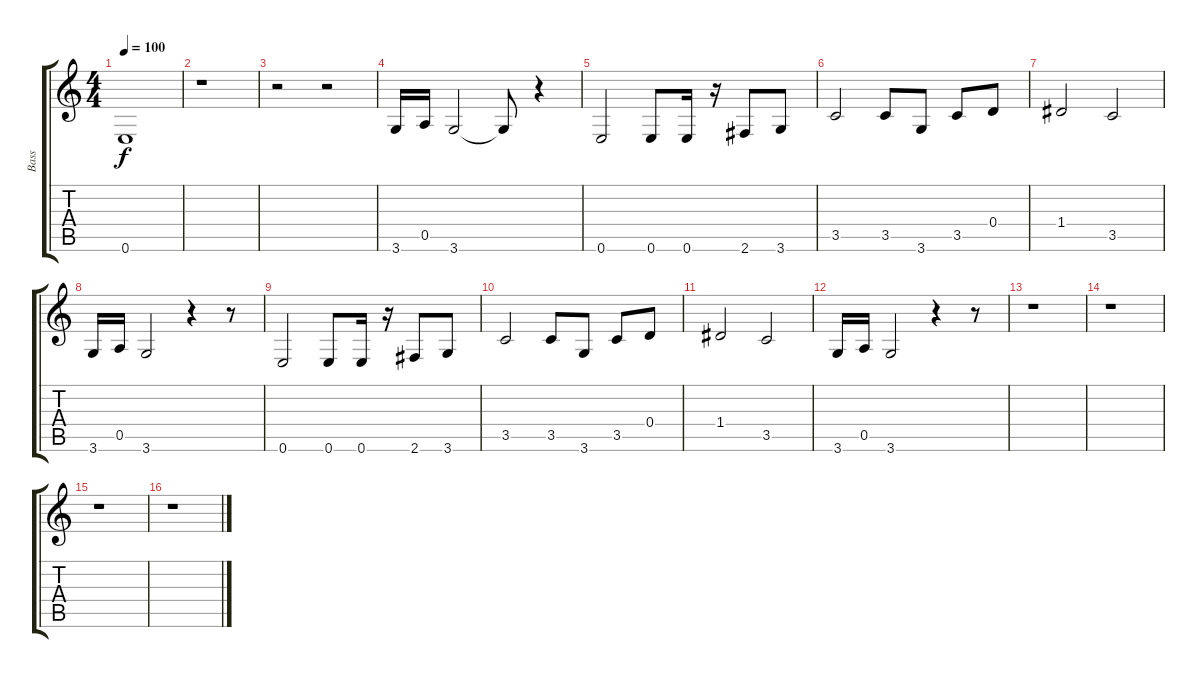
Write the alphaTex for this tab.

\track ("Bass" "Bass") {instrument fretlessbass}
\staff {score tabs}
\tuning (E4 B3 G3 D3 A2 E2) {hide}
\ts (4 4)
\tempo 100
\clef g2
\ks c
0.6.1{dy f} |
r.1 |
r.2 r.2 |
3.6.16 0.5.16 3.6.2 3.6{t}.8 r.4 |
0.6.2 0.6.8 0.6.16 r.16 2.6.8 3.6.8 |
3.5.2 3.5.8 3.6.8 3.5.8 0.4.8 |
1.4.2 3.5.2 |
3.6.16 0.5.16 3.6.2 r.4 r.8 |
0.6.2 0.6.8 0.6.16 r.16 2.6.8 3.6.8 |
3.5.2 3.5.8 3.6.8 3.5.8 0.4.8 |
1.4.2 3.5.2 |
3.6.16 0.5.16 3.6.2 r.4 r.8 |
r.1 |
r.1 |
r.1 |
r.1
